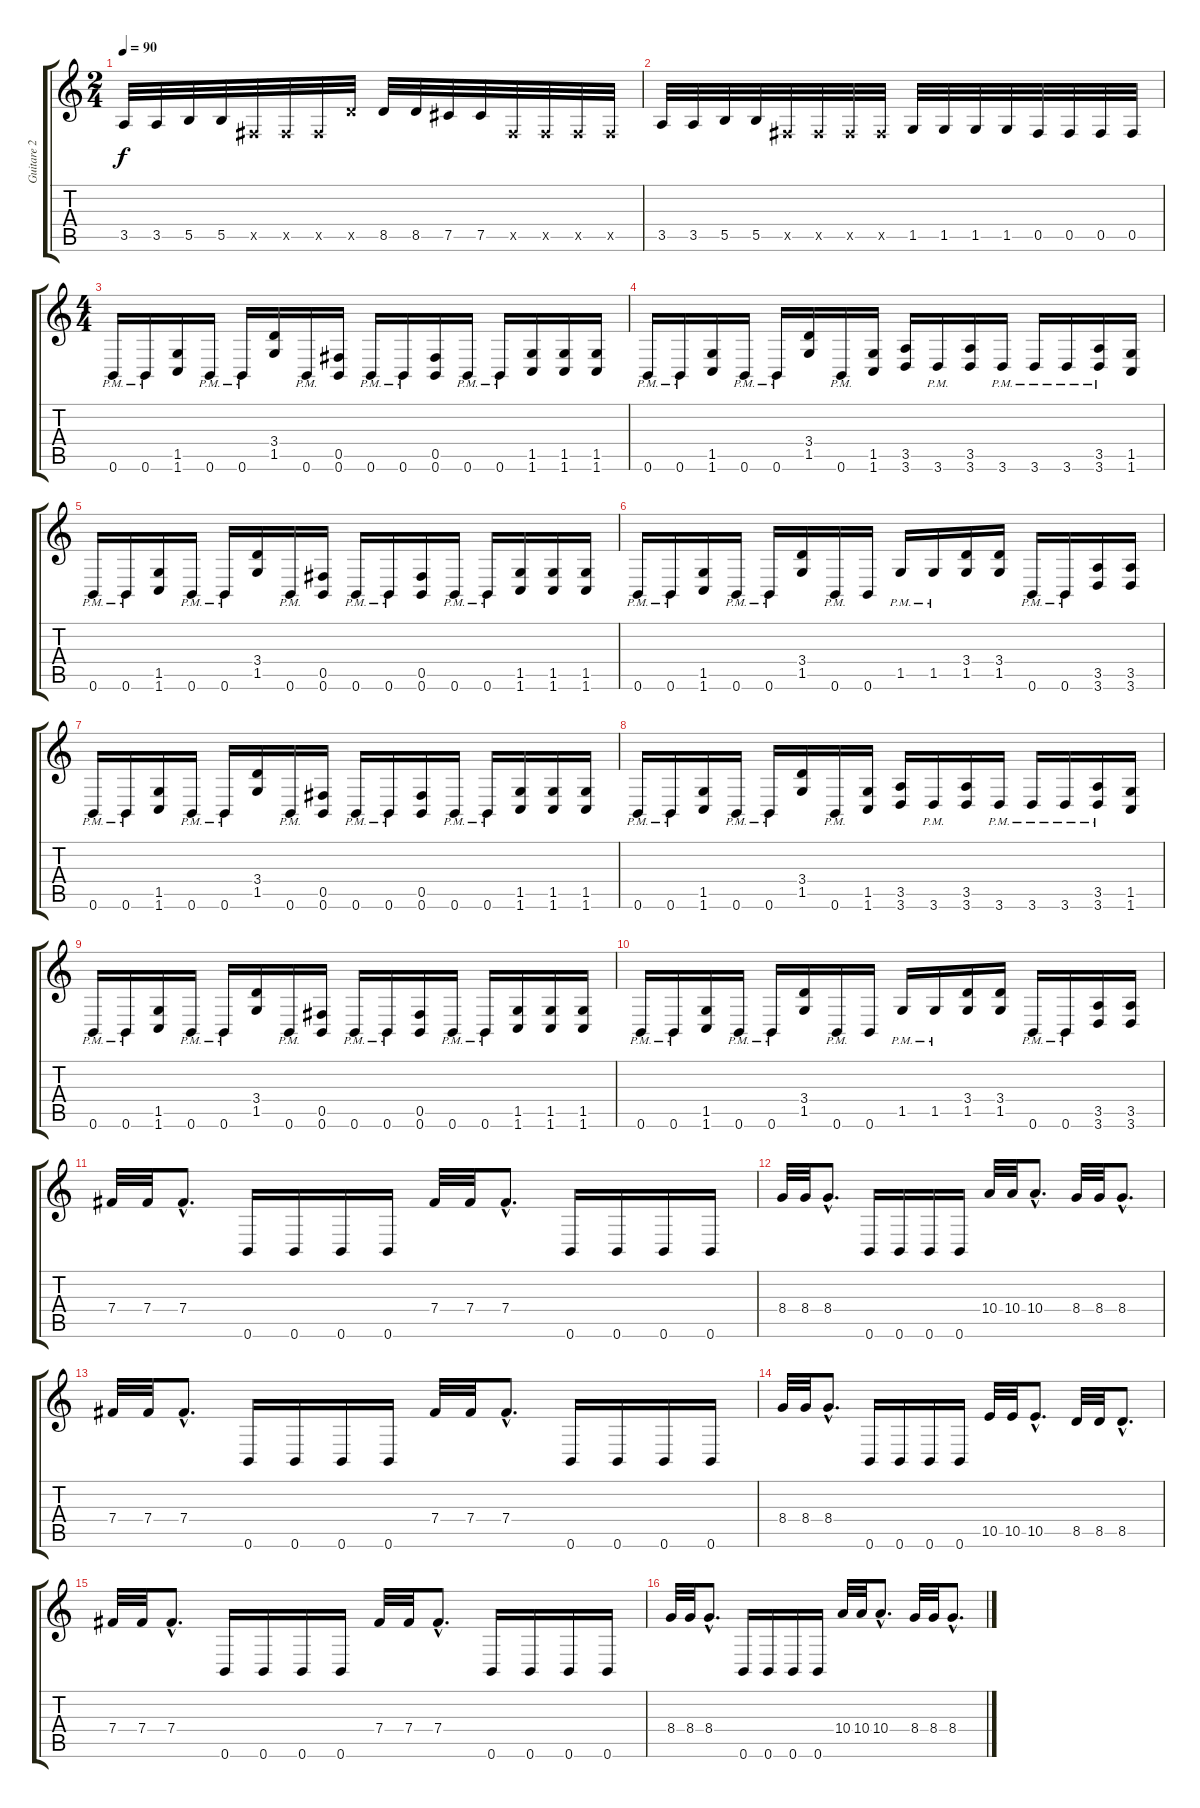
\track ("Guitare 2" "Guitare 2") {instrument distortionguitar}
\staff {score tabs}
\tuning (Db4 Ab3 E3 B2 Gb2 B1) {hide}
\ts (2 4)
\tempo 90
\clef g2
\ks c
3.5.32{dy f} 3.5.32 5.5.32 5.5.32 0.5{x}.32 0.5{x}.32 0.5{x}.32 8.5{x}.32 8.5.32 8.5.32 7.5.32 7.5.32 0.5{x}.32 0.5{x}.32 0.5{x}.32 0.5{x}.32 |
3.5.32 3.5.32 5.5.32 5.5.32 0.5{x}.32 0.5{x}.32 0.5{x}.32 0.5{x}.32 1.5.32 1.5.32 1.5.32 1.5.32 0.5.32 0.5.32 0.5.32 0.5.32 |
\ts (4 4)
0.6{pm}.16 0.6{pm}.16 (1.5 1.6).16 0.6{pm}.16 0.6{pm}.16 (3.4 1.5).16 0.6{pm}.16 (0.5 0.6).16 0.6{pm}.16 0.6{pm}.16 (0.5 0.6).16 0.6{pm}.16 0.6{pm}.16 (1.5 1.6).16 (1.5 1.6).16 (1.5 1.6).16 |
0.6{pm}.16 0.6{pm}.16 (1.5 1.6).16 0.6{pm}.16 0.6{pm}.16 (3.4 1.5).16 0.6{pm}.16 (1.5 1.6).16 (3.5 3.6).16 3.6{pm}.16 (3.5 3.6).16 3.6{pm}.16 3.6{pm}.16 3.6{pm}.16 (3.5{pm} 3.6{pm}).16 (1.5 1.6).16 |
0.6{pm}.16 0.6{pm}.16 (1.5 1.6).16 0.6{pm}.16 0.6{pm}.16 (3.4 1.5).16 0.6{pm}.16 (0.5 0.6).16 0.6{pm}.16 0.6{pm}.16 (0.5 0.6).16 0.6{pm}.16 0.6{pm}.16 (1.5 1.6).16 (1.5 1.6).16 (1.5 1.6).16 |
0.6{pm}.16 0.6{pm}.16 (1.5 1.6).16 0.6{pm}.16 0.6{pm}.16 (3.4 1.5).16 0.6{pm}.16 0.6.16 1.5{pm}.16 1.5{pm}.16 (3.4 1.5).16 (3.4 1.5).16 0.6{pm}.16 0.6{pm}.16 (3.5 3.6).16 (3.5 3.6).16 |
0.6{pm}.16 0.6{pm}.16 (1.5 1.6).16 0.6{pm}.16 0.6{pm}.16 (3.4 1.5).16 0.6{pm}.16 (0.5 0.6).16 0.6{pm}.16 0.6{pm}.16 (0.5 0.6).16 0.6{pm}.16 0.6{pm}.16 (1.5 1.6).16 (1.5 1.6).16 (1.5 1.6).16 |
0.6{pm}.16 0.6{pm}.16 (1.5 1.6).16 0.6{pm}.16 0.6{pm}.16 (3.4 1.5).16 0.6{pm}.16 (1.5 1.6).16 (3.5 3.6).16 3.6{pm}.16 (3.5 3.6).16 3.6{pm}.16 3.6{pm}.16 3.6{pm}.16 (3.5{pm} 3.6{pm}).16 (1.5 1.6).16 |
0.6{pm}.16 0.6{pm}.16 (1.5 1.6).16 0.6{pm}.16 0.6{pm}.16 (3.4 1.5).16 0.6{pm}.16 (0.5 0.6).16 0.6{pm}.16 0.6{pm}.16 (0.5 0.6).16 0.6{pm}.16 0.6{pm}.16 (1.5 1.6).16 (1.5 1.6).16 (1.5 1.6).16 |
0.6{pm}.16 0.6{pm}.16 (1.5 1.6).16 0.6{pm}.16 0.6{pm}.16 (3.4 1.5).16 0.6{pm}.16 0.6.16 1.5{pm}.16 1.5{pm}.16 (3.4 1.5).16 (3.4 1.5).16 0.6{pm}.16 0.6{pm}.16 (3.5 3.6).16 (3.5 3.6).16 |
7.4.32 7.4.32 7.4{hac}.8{d} 0.6.16 0.6.16 0.6.16 0.6.16 7.4.32 7.4.32 7.4{hac}.8{d} 0.6.16 0.6.16 0.6.16 0.6.16 |
8.4.32 8.4.32 8.4{hac}.8{d} 0.6.16 0.6.16 0.6.16 0.6.16 10.4.32 10.4.32 10.4{hac}.8{d} 8.4.32 8.4.32 8.4{hac}.8{d} |
7.4.32 7.4.32 7.4{hac}.8{d} 0.6.16 0.6.16 0.6.16 0.6.16 7.4.32 7.4.32 7.4{hac}.8{d} 0.6.16 0.6.16 0.6.16 0.6.16 |
8.4.32 8.4.32 8.4{hac}.8{d} 0.6.16 0.6.16 0.6.16 0.6.16 10.5.32 10.5.32 10.5{hac}.8{d} 8.5.32 8.5.32 8.5{hac}.8{d} |
7.4.32 7.4.32 7.4{hac}.8{d} 0.6.16 0.6.16 0.6.16 0.6.16 7.4.32 7.4.32 7.4{hac}.8{d} 0.6.16 0.6.16 0.6.16 0.6.16 |
8.4.32 8.4.32 8.4{hac}.8{d} 0.6.16 0.6.16 0.6.16 0.6.16 10.4.32 10.4.32 10.4{hac}.8{d} 8.4.32 8.4.32 8.4{hac}.8{d}
